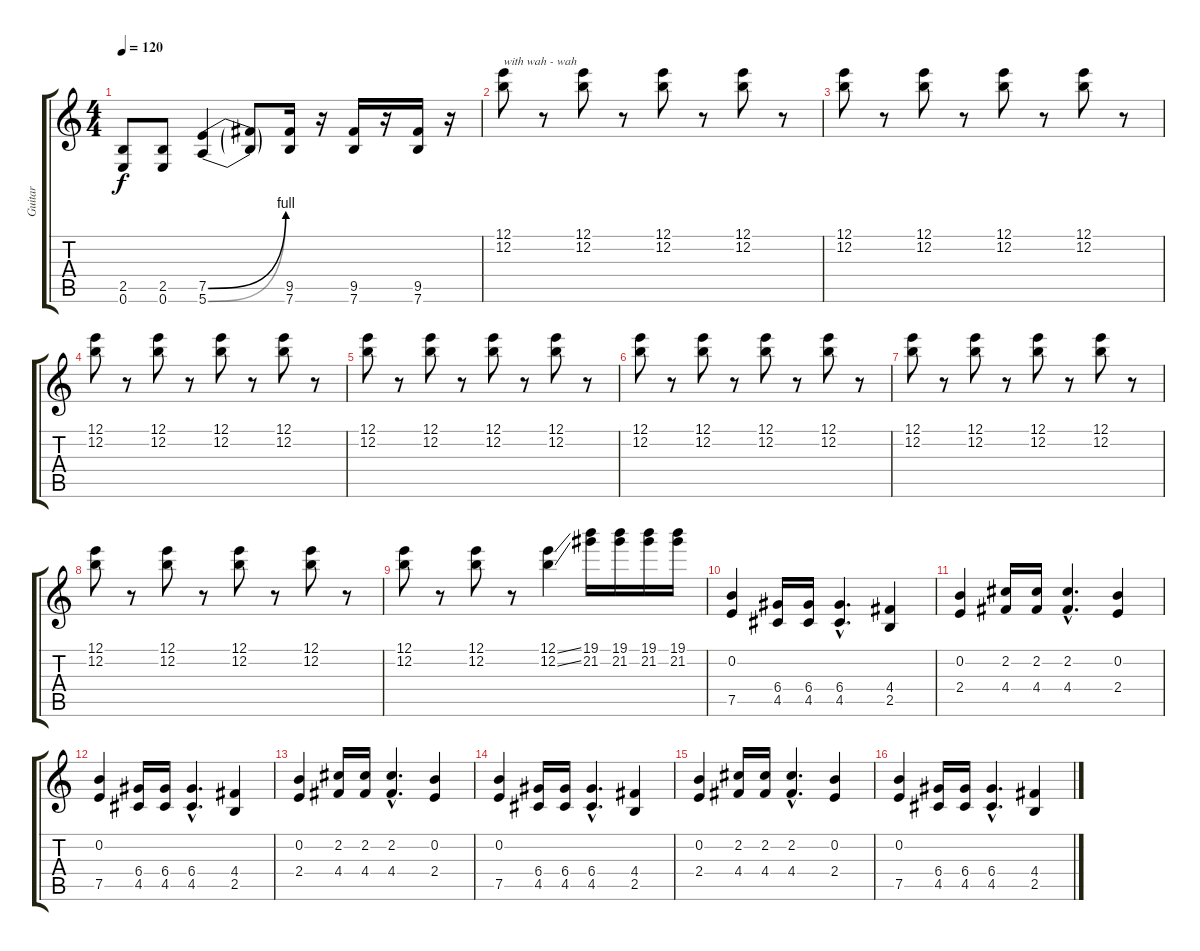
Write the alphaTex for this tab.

\track ("Guitar" "Guitar") {instrument distortionguitar}
\staff {score tabs}
\tuning (E4 B3 G3 D3 A2 E2) {hide}
\ts (4 4)
\tempo 120
\clef g2
\ks c
(2.5 0.6).8{dy f} (2.5 0.6).8 (7.5{be (bend 0 0 60 4)} 5.6{be (bend 0 0 60 4)}).4 (7.5{t} 5.6{t}).8 (9.5 7.6).16 r.16 (9.5 7.6).16 r.16 (9.5 7.6).16 r.16 |
(12.1 12.2).8{txt "with wah - wah"} r.8 (12.1 12.2).8 r.8 (12.1 12.2).8 r.8 (12.1 12.2).8 r.8 |
(12.1 12.2).8 r.8 (12.1 12.2).8 r.8 (12.1 12.2).8 r.8 (12.1 12.2).8 r.8 |
(12.1 12.2).8 r.8 (12.1 12.2).8 r.8 (12.1 12.2).8 r.8 (12.1 12.2).8 r.8 |
(12.1 12.2).8 r.8 (12.1 12.2).8 r.8 (12.1 12.2).8 r.8 (12.1 12.2).8 r.8 |
(12.1 12.2).8 r.8 (12.1 12.2).8 r.8 (12.1 12.2).8 r.8 (12.1 12.2).8 r.8 |
(12.1 12.2).8 r.8 (12.1 12.2).8 r.8 (12.1 12.2).8 r.8 (12.1 12.2).8 r.8 |
(12.1 12.2).8 r.8 (12.1 12.2).8 r.8 (12.1 12.2).8 r.8 (12.1 12.2).8 r.8 |
(12.1 12.2).8 r.8 (12.1 12.2).8 r.8 (12.1{ss} 12.2{ss}).4 (19.1 21.2).16 (19.1 21.2).16 (19.1 21.2).16 (19.1 21.2).16 |
(0.2 7.5).4 (6.4 4.5).16 (6.4 4.5).16 (6.4{hac} 4.5{hac}).4{d} (4.4 2.5).4 |
(0.2 2.4).4 (2.2 4.4).16 (2.2 4.4).16 (2.2{hac} 4.4{hac}).4{d} (0.2 2.4).4 |
(0.2 7.5).4 (6.4 4.5).16 (6.4 4.5).16 (6.4{hac} 4.5{hac}).4{d} (4.4 2.5).4 |
(0.2 2.4).4 (2.2 4.4).16 (2.2 4.4).16 (2.2{hac} 4.4{hac}).4{d} (0.2 2.4).4 |
(0.2 7.5).4 (6.4 4.5).16 (6.4 4.5).16 (6.4{hac} 4.5{hac}).4{d} (4.4 2.5).4 |
(0.2 2.4).4 (2.2 4.4).16 (2.2 4.4).16 (2.2{hac} 4.4{hac}).4{d} (0.2 2.4).4 |
(0.2 7.5).4 (6.4 4.5).16 (6.4 4.5).16 (6.4{hac} 4.5{hac}).4{d} (4.4 2.5).4
